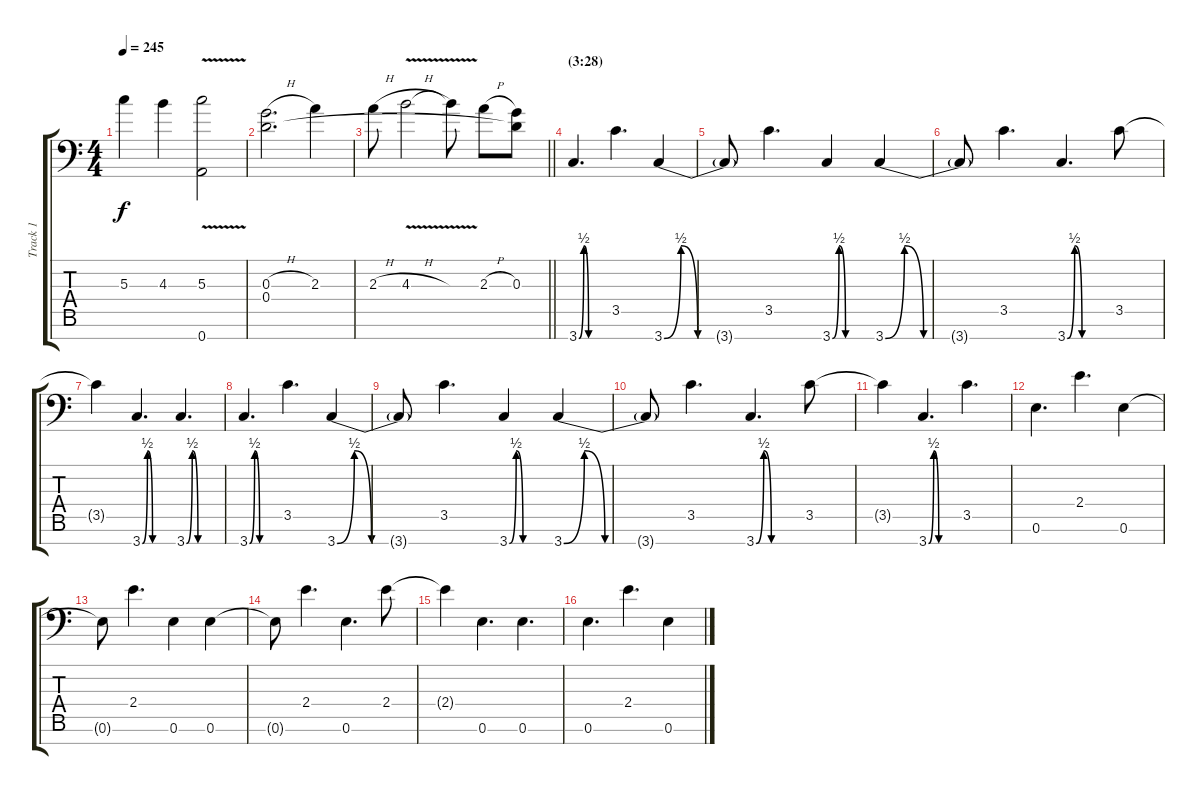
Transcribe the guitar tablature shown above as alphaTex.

\track ("Track 1" "Track 1") {instrument overdrivenguitar}
\staff {score tabs}
\tuning (E4 B3 G3 D3 A2 E2 A1) {hide}
\ts (4 4)
\tempo 245
\clef f4
\ks c
5.3.4{dy f} 4.3.4 (5.3{v} 0.7{t}).2 |
(0.3{h} 0.4).2{d} 2.3.4 |
\barLineRight lightlight
2.3{h}.8 4.3{v h}.2 4.3{t}.8 2.3{h}.8 (0.3 0.4{t}).8 |
\section ("" "(3:28)")
3.7{be (custom 0 0 10 2 20 0 30 0 60 0)}.4{d} 3.5.4{d} 3.7{be (custom 0 0 10 2 20 0 30 0 60 0)}.4 |
3.7{t}.8 3.5.4{d} 3.7{be (custom 0 0 10 2 20 0 30 0 60 0)}.4 3.7{be (custom 0 0 10 2 20 0 30 0 60 0)}.4 |
3.7{t}.8 3.5.4{d} 3.7{be (custom 0 0 10 2 20 0 30 0 60 0)}.4{d} 3.5.8 |
3.5{t}.4 3.7{be (custom 0 0 10 2 20 0 30 0 60 0)}.4{d} 3.7{be (custom 0 0 10 2 20 0 30 0 60 0)}.4{d} |
3.7{be (custom 0 0 10 2 20 0 30 0 60 0)}.4{d} 3.5.4{d} 3.7{be (custom 0 0 10 2 20 0 30 0 60 0)}.4 |
3.7{t}.8 3.5.4{d} 3.7{be (custom 0 0 10 2 20 0 30 0 60 0)}.4 3.7{be (custom 0 0 10 2 20 0 30 0 60 0)}.4 |
3.7{t}.8 3.5.4{d} 3.7{be (custom 0 0 10 2 20 0 30 0 60 0)}.4{d} 3.5.8 |
3.5{t}.4 3.7{be (custom 0 0 10 2 20 0 30 0 60 0)}.4{d} 3.5.4{d} |
0.6.4{d} 2.4.4{d} 0.6.4 |
0.6{t}.8 2.4.4{d} 0.6.4 0.6.4 |
0.6{t}.8 2.4.4{d} 0.6.4{d} 2.4.8 |
2.4{t}.4 0.6.4{d} 0.6.4{d} |
0.6.4{d} 2.4.4{d} 0.6.4
